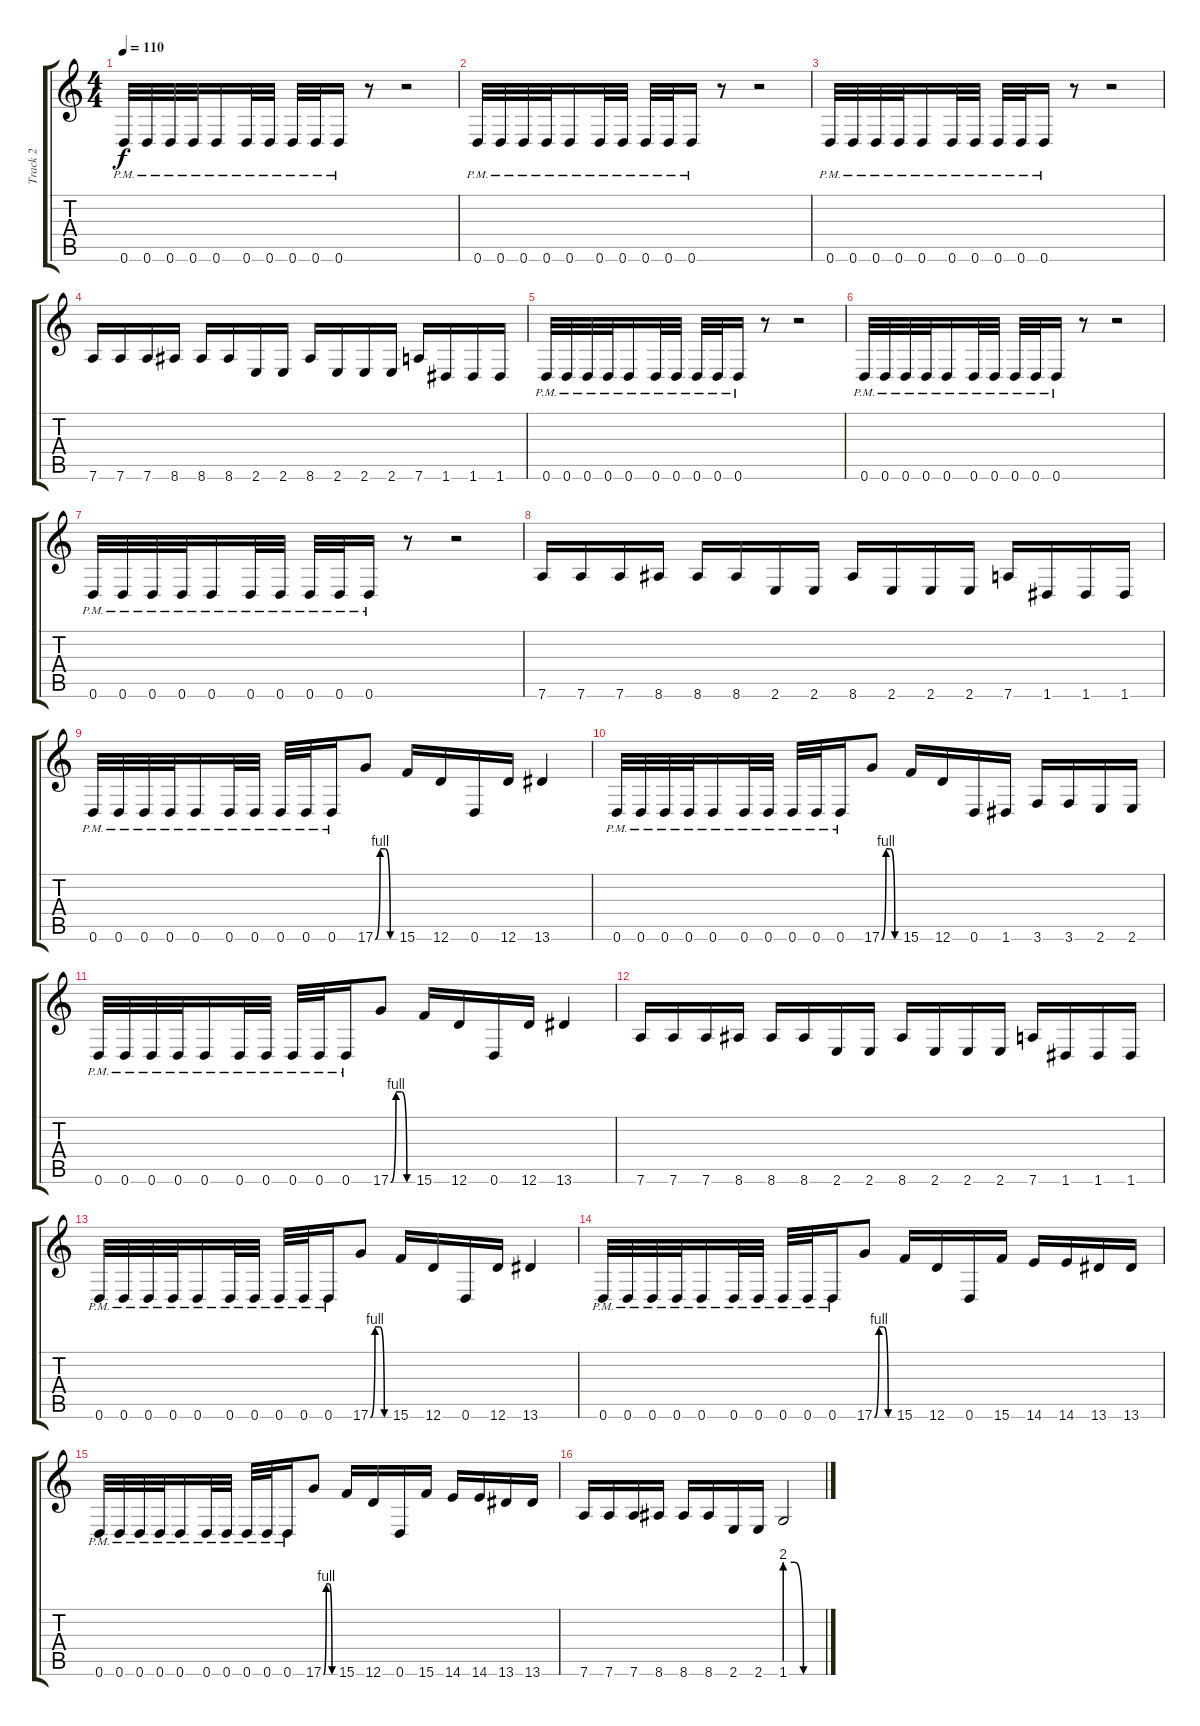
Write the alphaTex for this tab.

\track ("Track 2" "Track 2") {instrument distortionguitar}
\staff {score tabs}
\tuning (E4 B3 G3 D3 A2 D2) {hide}
\ts (4 4)
\tempo 110
\clef g2
\ks c
0.6{pm}.32{dy f instrument distortionguitar} 0.6{pm}.32 0.6{pm}.32 0.6{pm}.32 0.6{pm}.16 0.6{pm}.32 0.6{pm}.32 0.6{pm}.32 0.6{pm}.32 0.6{pm}.16 r.8 r.2 |
0.6{pm}.32 0.6{pm}.32 0.6{pm}.32 0.6{pm}.32 0.6{pm}.16 0.6{pm}.32 0.6{pm}.32 0.6{pm}.32 0.6{pm}.32 0.6{pm}.16 r.8 r.2 |
0.6{pm}.32 0.6{pm}.32 0.6{pm}.32 0.6{pm}.32 0.6{pm}.16 0.6{pm}.32 0.6{pm}.32 0.6{pm}.32 0.6{pm}.32 0.6{pm}.16 r.8 r.2 |
7.6.16 7.6.16 7.6.16 8.6.16 8.6.16 8.6.16 2.6.16 2.6.16 8.6.16 2.6.16 2.6.16 2.6.16 7.6.16 1.6.16 1.6.16 1.6.16 |
0.6{pm}.32 0.6{pm}.32 0.6{pm}.32 0.6{pm}.32 0.6{pm}.16 0.6{pm}.32 0.6{pm}.32 0.6{pm}.32 0.6{pm}.32 0.6{pm}.16 r.8 r.2 |
0.6{pm}.32 0.6{pm}.32 0.6{pm}.32 0.6{pm}.32 0.6{pm}.16 0.6{pm}.32 0.6{pm}.32 0.6{pm}.32 0.6{pm}.32 0.6{pm}.16 r.8 r.2 |
0.6{pm}.32 0.6{pm}.32 0.6{pm}.32 0.6{pm}.32 0.6{pm}.16 0.6{pm}.32 0.6{pm}.32 0.6{pm}.32 0.6{pm}.32 0.6{pm}.16 r.8 r.2 |
7.6.16 7.6.16 7.6.16 8.6.16 8.6.16 8.6.16 2.6.16 2.6.16 8.6.16 2.6.16 2.6.16 2.6.16 7.6.16 1.6.16 1.6.16 1.6.16 |
0.6{pm}.32 0.6{pm}.32 0.6{pm}.32 0.6{pm}.32 0.6{pm}.16 0.6{pm}.32 0.6{pm}.32 0.6{pm}.32 0.6{pm}.32 0.6{pm}.16 17.6{be (custom 0 0 15 4 30 4 45 0 60 0)}.8 15.6.16 12.6.16 0.6.16 12.6.16 13.6.4 |
0.6{pm}.32 0.6{pm}.32 0.6{pm}.32 0.6{pm}.32 0.6{pm}.16 0.6{pm}.32 0.6{pm}.32 0.6{pm}.32 0.6{pm}.32 0.6{pm}.16 17.6{be (custom 0 0 15 4 30 4 45 0 60 0)}.8 15.6.16 12.6.16 0.6.16 1.6.16 3.6.16 3.6.16 2.6.16 2.6.16 |
0.6{pm}.32 0.6{pm}.32 0.6{pm}.32 0.6{pm}.32 0.6{pm}.16 0.6{pm}.32 0.6{pm}.32 0.6{pm}.32 0.6{pm}.32 0.6{pm}.16 17.6{be (custom 0 0 15 4 30 4 45 0 60 0)}.8 15.6.16 12.6.16 0.6.16 12.6.16 13.6.4 |
7.6.16 7.6.16 7.6.16 8.6.16 8.6.16 8.6.16 2.6.16 2.6.16 8.6.16 2.6.16 2.6.16 2.6.16 7.6.16 1.6.16 1.6.16 1.6.16 |
0.6{pm}.32 0.6{pm}.32 0.6{pm}.32 0.6{pm}.32 0.6{pm}.16 0.6{pm}.32 0.6{pm}.32 0.6{pm}.32 0.6{pm}.32 0.6{pm}.16 17.6{be (custom 0 0 15 4 30 4 45 0 60 0)}.8 15.6.16 12.6.16 0.6.16 12.6.16 13.6.4 |
0.6{pm}.32 0.6{pm}.32 0.6{pm}.32 0.6{pm}.32 0.6{pm}.16 0.6{pm}.32 0.6{pm}.32 0.6{pm}.32 0.6{pm}.32 0.6{pm}.16 17.6{be (custom 0 0 15 4 30 4 45 0 60 0)}.8 15.6.16 12.6.16 0.6.16 15.6.16 14.6.16 14.6.16 13.6.16 13.6.16 |
0.6{pm}.32 0.6{pm}.32 0.6{pm}.32 0.6{pm}.32 0.6{pm}.16 0.6{pm}.32 0.6{pm}.32 0.6{pm}.32 0.6{pm}.32 0.6{pm}.16 17.6{be (custom 0 0 15 4 30 4 45 0 60 0)}.8 15.6.16 12.6.16 0.6.16 15.6.16 14.6.16 14.6.16 13.6.16 13.6.16 |
7.6.16 7.6.16 7.6.16 8.6.16 8.6.16 8.6.16 2.6.16 2.6.16 1.6{be (custom 0 8 15 8 30 0 60 0)}.2
